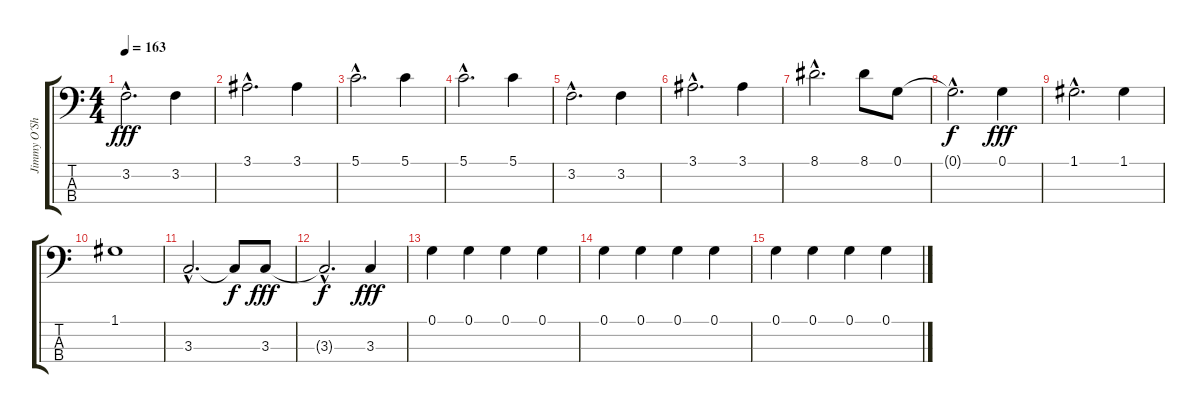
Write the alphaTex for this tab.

\track ("Jimmy O´Shea (bass)" "Jimmy O´Sh") {instrument fretlessbass}
\staff {score tabs}
\tuning (G2 D2 A1 E1) {hide}
\ts (4 4)
\tempo 163
\clef f4
\ks c
3.2{hac}.2{d dy fff} 3.2.4 |
3.1{hac}.2{d} 3.1.4 |
5.1{hac}.2{d} 5.1.4 |
5.1{hac}.2{d} 5.1.4 |
3.2{hac}.2{d} 3.2.4 |
3.1{hac}.2{d} 3.1.4 |
8.1{hac}.2{d} 8.1.8 0.1.8 |
0.1{hac t}.2{d dy f} 0.1.4{dy fff} |
1.1{hac}.2{d} 1.1.4 |
1.1.1 |
3.3{hac}.2{d} 3.3{t}.8{dy f} 3.3.8{dy fff} |
3.3{hac t}.2{d dy f} 3.3.4{dy fff} |
0.1.4 0.1.4 0.1.4 0.1.4 |
0.1.4 0.1.4 0.1.4 0.1.4 |
0.1.4 0.1.4 0.1.4 0.1.4
